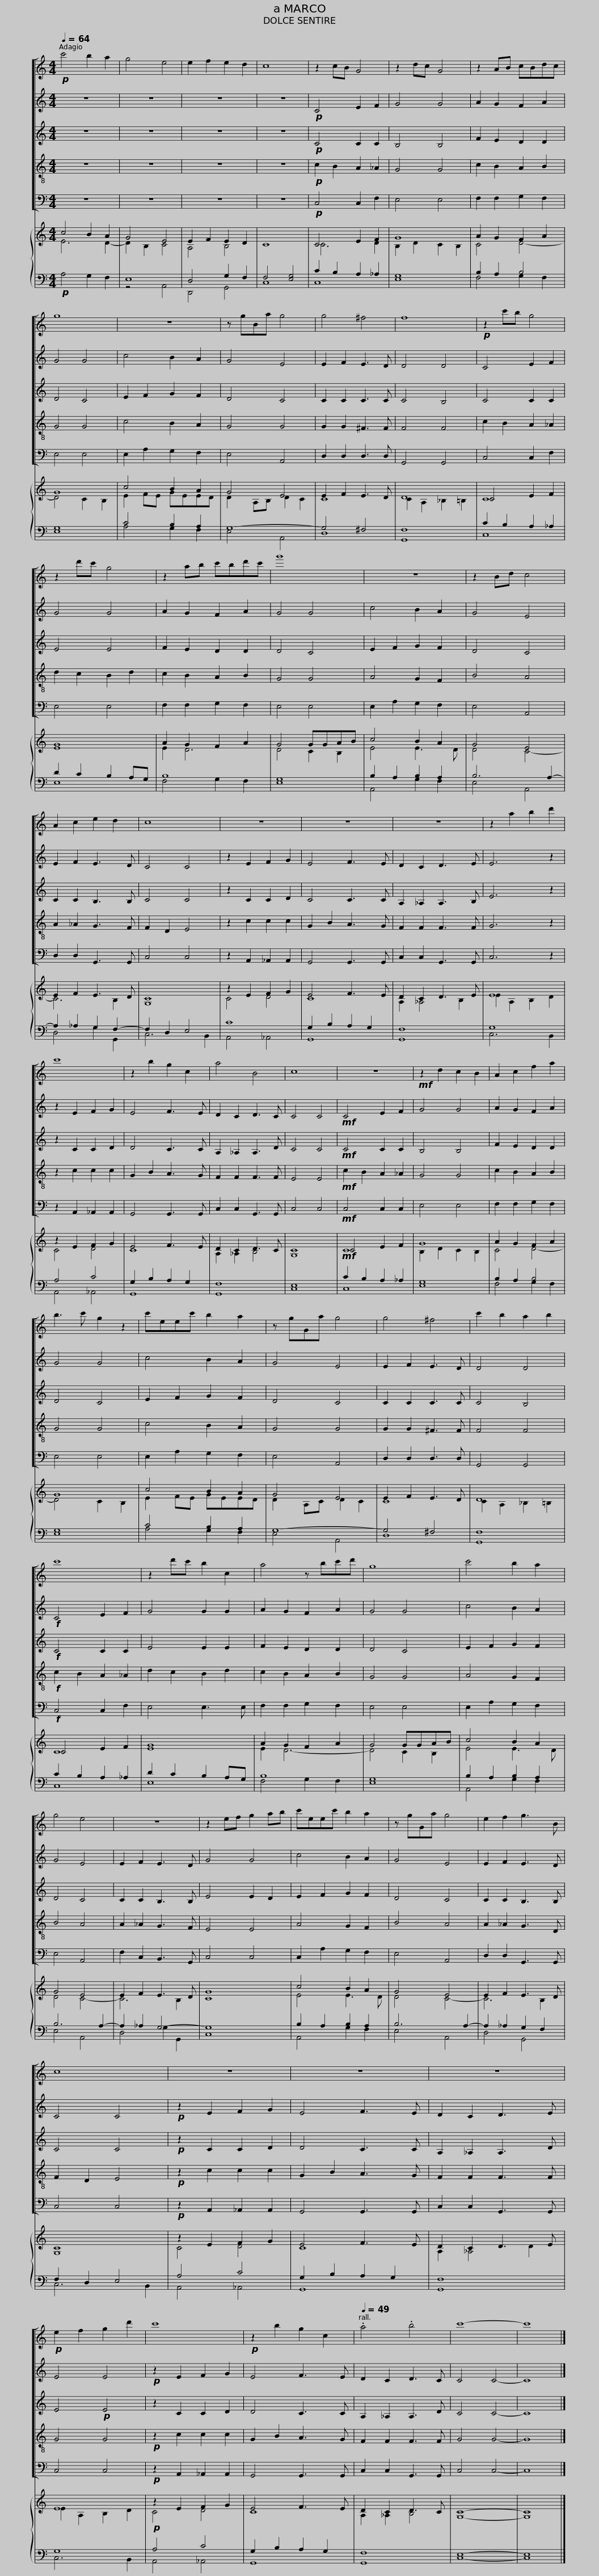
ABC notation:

X:1
%%score [ 1 2 3 4 5 ] { ( 6 7 ) | ( 8 9 ) }
L:1/8
Q:1/4=64
M:4/4
I:linebreak $
K:C
V:1 treble
V:2 treble
V:3 treble
V:4 treble-8
V:5 bass
V:6 treble
V:7 treble
V:8 bass
V:9 bass
V:1
!p! c'4 b2 a2 | g4 e4 | e2 f2 e2 d2 | c8 | z2 cB G4 | %5
 z2 dc G4 | z2 AB cBdc | g8 |$ z8 | z gBa g4 | %10
 g4 ^f4 | f8 |!p! z2 c'b g4 | z2 d'c' g4 |$ z2 ab c'bd'c' | %15
 g'8 | z8 | z2 Bd c4 | A2 c2 e2 d2 | c8 | %20
 z8 |$ z8 | z8 | z2 a2 b2 d'2 | c'8 | %25
 z2 b2 g2 c2 | a4 B4 | c8 |$ z8 |!mf! z2 d2 c2 B2 | %30
 A2 c2 f2 a2 | b3 c' g2 z2 | c'eec' b2 a2 | z gGa g4 | g4 ^f4 |$ %35
 c'2 b2 a2 b2 | c'8 | z2 d'c' b2 c2 | a4 z bc'd' | g8 | %40
 c'4 b2 a2 | g4 e4 |$ z8 | z2 ef g2 ab | c'eec' b2 a2 | %45
 z gGa g4 | e2 f2 g3 B | c8 | z8 |$ z8 | %50
 z8 |!p! e2 f2 g2 d'2 | c'8 |!p! z2 b2 g2 c2 |[Q:1/4=49] .a4 .b4 | %55
 c'8- | c'8 |] %57
V:2
 z8 | z8 | z8 | z8 |!p! C4 E2 F2 | %5
 G4 G4 | A2 G2 F2 A2 | G4 G4 |$ c4 B2 A2 | G4 E4 | %10
 E2 F2 E3 D | D4 D4 | C4 E2 F2 | G4 G4 |$ A2 G2 F2 A2 | %15
 G4 G4 | c4 B2 A2 | G4 E4 | E2 F2 E3 D | C4 C4 | %20
 z2 E2 F2 G2 |$ E4 F3 E | D2 C2 D3 E | E6 z2 | z2 E2 F2 G2 | %25
 E4 F3 E | D2 C2 D3 C | C4 C4 |$!mf! C4 E2 F2 | G4 G4 | %30
 A2 G2 F2 A2 | G4 G4 | c4 B2 A2 | G4 E4 | E2 F2 E3 D |$ %35
 D4 D4 |!f! C4 E2 F2 | G4 G2 G2 | A2 G2 F2 A2 | G4 G4 | %40
 c4 B2 A2 | G4 E4 |$ E2 F2 E3 D | G4 G4 | c4 B2 A2 | %45
 G4 E4 | E2 F2 E3 D | C4 C4 |!p! z2 E2 F2 G2 |$ E4 F3 E | %50
 D2 C2 D3 E | E4 E4 |!p! z2 E2 F2 G2 | E4 F3 E | D2 C2 D3 C | %55
 C4 C4- | C8 |] %57
V:3
 z8 | z8 | z8 | z8 |!p! C4 C2 C2 | %5
 B,4 B,4 | F2 E2 D2 D2 | D4 C4 |$ E2 F2 G2 F2 | D4 C4 | %10
 C2 C2 C3 C | C4 B,4 | C4 C2 C2 | E4 E4 |$ F2 E2 D2 D2 | %15
 D4 C4 | E2 F2 G2 F2 | D4 C4 | C2 C2 B,3 B, | C4 C4 | %20
 z2 C2 C2 D2 |$ C4 C3 C | A,2 _A,2 A,3 B, | E6 z2 | z2 C2 C2 D2 | %25
 D4 C3 C | A,2 _A,2 A,3 D | C4 C4 |$!mf! C4 C2 C2 | B,4 B,4 | %30
 F2 E2 D2 D2 | D4 C4 | E2 F2 G2 F2 | D4 C4 | C2 C2 C3 C |$ %35
 C4 B,4 |!f! C4 C2 C2 | E4 E2 E2 | F2 E2 D2 D2 | D4 C4 | %40
 E2 F2 G2 F2 | D4 C4 |$ C2 C2 B,3 B, | E4 E2 D2 | E2 F2 G2 F2 | %45
 D4 C4 | C2 C2 B,3 B, | C4 C4 |!p! z2 C2 C2 D2 |$ D4 C3 C | %50
 A,2 _A,2 A,3 D | E4!p! E4 | z2 C2 C2 D2 | D4 C3 C | A,2 _A,2 A,3 D | %55
 C4 C4- | C8 |] %57
V:4
 z8 | z8 | z8 | z8 |!p! c2 B2 A2 _A2 | %5
 G4 G4 | c2 B2 A2 B2 | G4 G4 |$ c4 B2 A2 | G4 G4 | %10
 G2 G2 ^F3 F | F4 F4 | c2 B2 A2 _A2 | d2 c2 B2 d2 |$ c2 B2 A2 B2 | %15
 G4 G4 | A4 G2 F2 | B4 A4 | A2 _A2 G3 F | F2 D2 E4 | %20
 z2 c2 c2 c2 |$ G2 B2 A3 G | F2 F2 F3 F | G6 z2 | z2 c2 c2 c2 | %25
 G2 B2 A3 G | F2 F2 F3 F | E4 E4 |$!mf! c2 B2 A2 _A2 | G4 G4 | %30
 c2 B2 A2 B2 | G4 G4 | c4 B2 A2 | G4 G4 | G2 G2 ^F3 F |$ %35
 F4 F4 |!f! c2 B2 A2 _A2 | d2 c2 B2 d2 | c2 B2 A2 B2 | G4 G4 | %40
 A4 G2 F2 | B4 A4 |$ A2 _A2 G3 F | E4 E4 | A4 G2 F2 | %45
 B4 A4 | A2 _A2 G3 D | F2 D2 E4 |!p! z2 c2 c2 c2 |$ G2 B2 A3 G | %50
 F2 F2 F3 F | G4 G4 |!p! z2 c2 c2 c2 | G2 B2 A3 G | F2 F2 F3 F | %55
 G4 G4- | G8 |] %57
V:5
 z8 | z8 | z8 | z8 |!p! C,4 C,2 F,2 | %5
 E,4 E,4 | F,2 F,2 G,2 F,2 | E,4 E,4 |$ E,2 A,2 G,2 F,2 | E,4 A,,4 | %10
 D,2 D,2 D,3 D, | G,,4 G,,4 | C,4 C,2 F,2 | E,4 E,4 |$ F,2 F,2 G,2 F,2 | %15
 E,4 E,4 | E,2 A,2 G,2 F,2 | E,4 A,,4 | D,2 D,2 G,,3 G,, | C,4 C,4 | %20
 z2 A,,2 _A,,2 A,,2 |$ G,,4 G,,3 G,, | C,2 C,2 G,,3 G,, | C,6 z2 | z2 A,,2 _A,,2 A,,2 | %25
 G,,4 G,,3 G,, | C,2 C,2 G,,3 G,, | C,4 C,4 |$!mf! C,4 C,2 C,2 | E,4 E,4 | %30
 F,2 F,2 G,2 F,2 | E,4 E,4 | E,2 A,2 G,2 F,2 | E,4 A,,4 | D,2 D,2 D,3 D, |$ %35
 G,,4 G,,4 |!f! C,4 C,2 F,2 | E,4 E,3 E, | F,2 F,2 G,2 F,2 | E,4 E,4 | %40
 E,2 A,2 G,2 F,2 | E,4 A,,4 |$ F,2 C,2 B,,3 G,, | C,4 C,4 | C,2 A,2 G,2 F,2 | %45
 E,4 A,,4 | D,2 D,2 G,,3 G,, | C,4 C,4 |!p! z2 A,,2 _A,,2 A,,2 |$ G,,4 G,,3 G,, | %50
 C,2 C,2 G,,3 G,, | C,4 C,4 |!p! z2 A,,2 _A,,2 A,,2 | G,,4 G,,3 G,, | C,2 C,2 G,,3 G,, | %55
 C,4 C,4- | C,8 |] %57
V:6
 c4 B2 A2 | G4 E4 | E2 F2 E2 D2 | C8 | C4 E2 F2 | %5
 G8 | A2 G2 F2 A2 | G8 |$ c4 B2 A2 | G4 E4 | %10
 E2 F2 E3 D | D8 | C4 E2 F2 | G8 |$ A2 G2 F2 A2 | %15
 G4 GGAB | c4 B2 A2 | G4 E4 | E2 F2 E3 D | C8 | %20
 z2 E2 F2 G2 |$ E4 F3 E | D2 C2 D3 E | E8 | z2 E2 F2 G2 | %25
 E4 F3 E | D2 C2 D3 C | C8 |$ C4 E2 F2 | G8 | %30
 A2 G2 F2 A2 | G8 | c4 B2 A2 | G4 E4 | E2 F2 E3 D |$ %35
 D8 | C4 E2 F2 | G8 | A2 G2 F2 A2 | G4 GGAB | %40
 c4 B2 A2 | G4 E4 |$ E2 F2 E3 D | G8 | c4 B2 A2 | %45
 G4 E4 | E2 F2 E3 D | C8 | z2 E2 F2 G2 |$ E4 F3 E | %50
 D2 C2 D3 E | E8 | z2 E2 F2 G2 | E4 F3 E | D2 C2 D3 C | %55
 C8- | C8 |] %57
V:7
 E6 D2- | D2 B,2 C4 | A,4 B,4 | x8 | C6 D2 | %5
 B,2 D2 C2 B,2 | C4 D4- | D4 C2 B,2 |$ E2 FE GEED | D2 A,B, D2 C2 | %10
 C8 | C2 A,2 _B,2 =B,2 | C8 | E8 |$ E2 D6 | %15
 D4 C2 B,2 | E4 E3 D | D4 C4- | C6 B,2 | G,8 | %20
 C4 D4 |$ C8 | A,2 _A,4 B,2 | E2 A,2 B,2 D2 | C4 D4 | %25
 C8 | A,2 _A,2 B,4 | G,8 |$ C8 | B,2 D2 C2 B,2 | %30
 C4 D4- | D4 C2 B,2 | E2 FE GEED | D2 A,C D2 C2 | C8 |$ %35
 C2 A,2 _B,2 =B,2 | C8 | E8 | E2 D6- | D4 C2 B,2 | %40
 E4 E3 D | D4 C4- |$ C6 B,2 | C8 | E4 E3 D | %45
 D4 C4- | C6 B,2 | G,8 | C4 D4 |$ C8 | %50
 A,2 _A,4 D2 | E2 A,2 B,2 D2 | C4 D4 | C8 | A,2 _A,2 B,4 | %55
 G,8- | G,8 |] %57
V:8
!p! A,4 G,2 F,2 | E,8 | D,4 G,2 F,2 | F,4 [E,G,]4 | C2 B,2 A,2 _A,2 | %5
 G,8 | B,2 A,2 B,4 | G,8 |$ C4 B,2 A,2 | G,8- | %10
 G,4 ^F,4 | F,8 | C2 B,2 A,2 _A,2 | D2 C2 B,2 A,G, |$ B,8 | %15
 G,8 | B,2 A,2 B,2 A,2 | B,6 A,2- | A,2 _A,2 G,2 F,2- | F,2 D,2 E,4 | %20
 C8 |$ G,2 B,2 A,2 G,2 | F,8 | G,8 | A,4 C4 | %25
 G,2 B,2 A,2 G,2 | F,8 | E,8 |$!mf! C2 B,2 A,2 _A,2 | G,8 | %30
 B,2 A,2 B,4 | G,8 | C4 B,2 A,2 | G,8- | G,4 ^F,4 |$ %35
 F,8 | C2 B,2 A,2 _A,2 | D2 C2 B,2 A,G, | B,8 | G,8 | %40
 B,2 A,2 B,2 A,2 | B,6 A,2- |$ A,2 _A,2 G,4- | G,8 | B,2 A,2 B,2 A,2 | %45
 B,6 A,2- | A,2 _A,2 G,2 F,2 | F,2 D,2 E,4 | A,4 C4 |$ G,2 B,2 A,2 G,2 | %50
 F,8 | G,8 |!p! A,4 C4 | G,2 B,2 A,2 G,2 | F,8 | %55
 E,8- | E,8 |] %57
V:9
 x8 | z4 A,,4 | D,,4 G,,4 | C,8 | C,8 | %5
 E,8 | F,4 G,2 F,2 | E,8 |$ A,4 G,2 F,2 | E,4 A,,4 | %10
 D,8 | G,,8 | C,8 | E,8 |$ F,4 G,2 F,2 | %15
 E,8 | A,,4 G,2 F,2 | E,4 A,,4 | D,4 G,2 G,,2 | C,6 B,,2 | %20
 A,,4 _A,,4 |$ G,,8 | G,,8 | C,6 B,,2 | A,,4 _A,,4 | %25
 G,,8 | G,,8 | C,8 |$ C,8 | E,8 | %30
 F,4 G,2 F,2 | E,8 | A,4 G,2 F,2 | E,4 A,,4 | D,8 |$ %35
 G,,8 | C,8 | E,8 | F,4 G,2 F,2 | E,8 | %40
 A,,4 G,2 F,2 | E,4 A,,4 |$ D,4 G,2 G,,2 | C,8 | A,,4 G,2 F,2 | %45
 E,4 A,,4 | D,4 G,,4 | C,6 B,,2 | A,,4 _A,,4 |$ G,,8 | %50
 G,,8 | C,6 B,,2 | A,,4 _A,,4 | G,,8 | G,,8 | %55
 C,8- | C,8 |] %57
